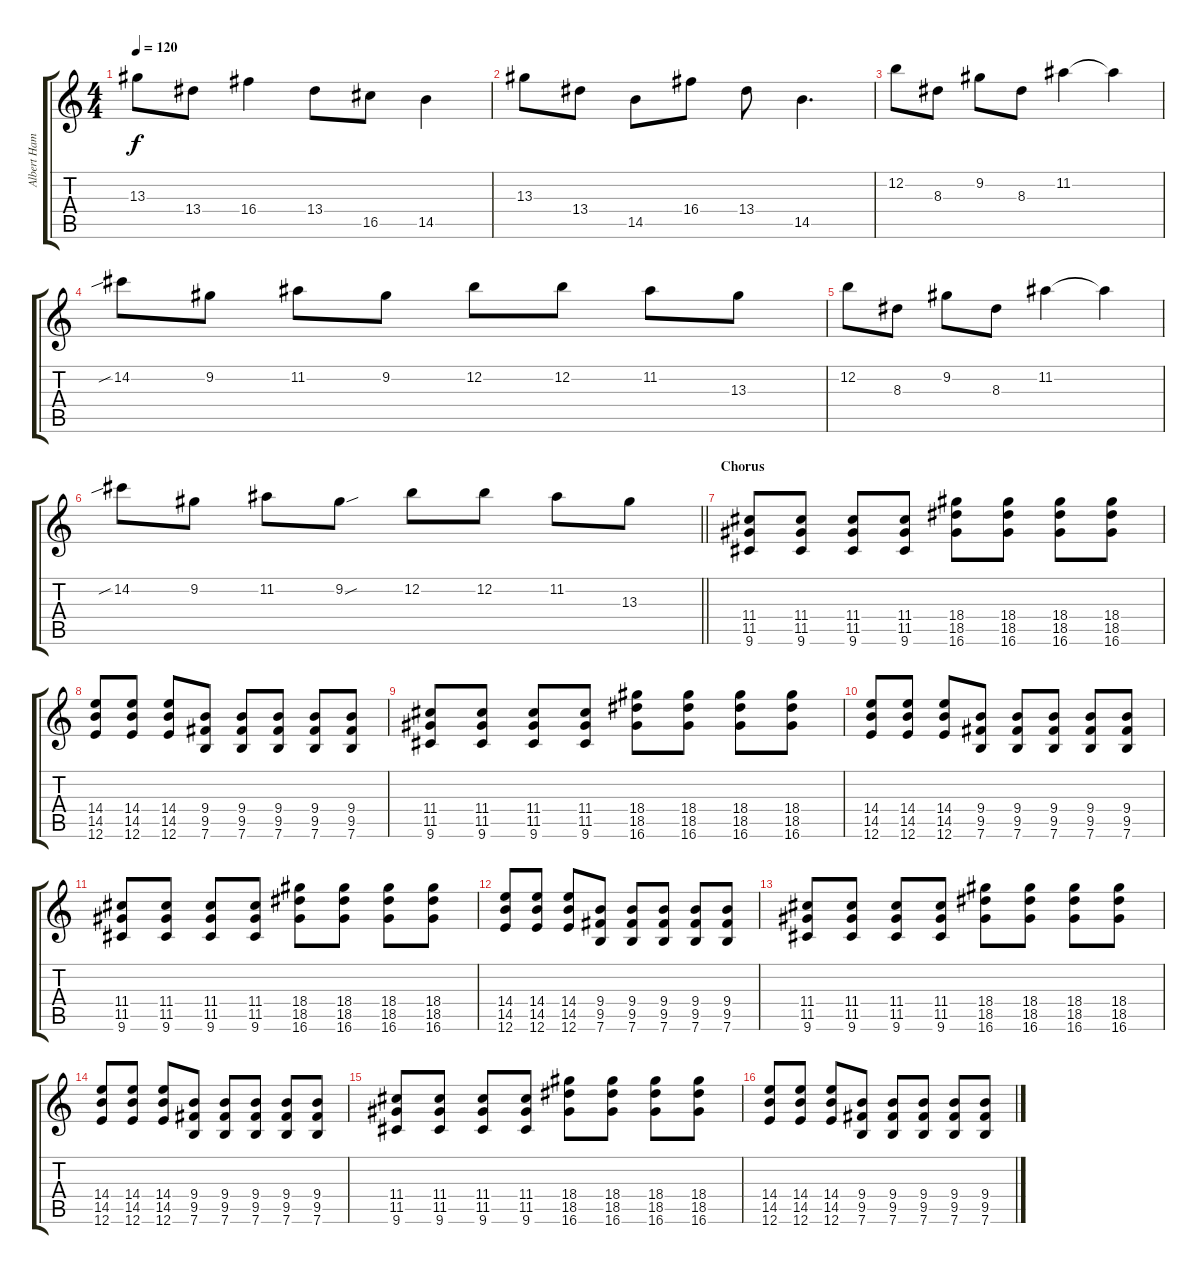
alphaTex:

\track ("Albert Hammond Jr. - Rhythm guitars" "Albert Ham") {instrument distortionguitar}
\staff {score tabs}
\tuning (E4 B3 G3 D3 A2 E2) {hide}
\ts (4 4)
\tempo 120
\clef g2
\ks c
13.3.8{dy f} 13.4.8 16.4.4 13.4.8 16.5.8 14.5.4 |
13.3.8 13.4.8 14.5.8 16.4.8 13.4.8 14.5.4{d} |
12.2.8 8.3.8 9.2.8 8.3.8 11.2.4 11.2{t}.4 |
14.2{sib}.8 9.2.8 11.2.8 9.2.8 12.2.8 12.2.8 11.2.8 13.3.8 |
12.2.8 8.3.8 9.2.8 8.3.8 11.2.4 11.2{t}.4 |
\barLineRight lightlight
14.2{sib}.8 9.2.8 11.2.8 9.2{sou}.8 12.2.8 12.2.8 11.2.8 13.3.8 |
\section ("" "Chorus")
(11.4 11.5 9.6).8 (11.4 11.5 9.6).8 (11.4 11.5 9.6).8 (11.4 11.5 9.6).8 (18.4 18.5 16.6).8 (18.4 18.5 16.6).8 (18.4 18.5 16.6).8 (18.4 18.5 16.6).8 |
(14.4 14.5 12.6).8 (14.4 14.5 12.6).8 (14.4 14.5 12.6).8 (9.4 9.5 7.6).8 (9.4 9.5 7.6).8 (9.4 9.5 7.6).8 (9.4 9.5 7.6).8 (9.4 9.5 7.6).8 |
(11.4 11.5 9.6).8 (11.4 11.5 9.6).8 (11.4 11.5 9.6).8 (11.4 11.5 9.6).8 (18.4 18.5 16.6).8 (18.4 18.5 16.6).8 (18.4 18.5 16.6).8 (18.4 18.5 16.6).8 |
(14.4 14.5 12.6).8 (14.4 14.5 12.6).8 (14.4 14.5 12.6).8 (9.4 9.5 7.6).8 (9.4 9.5 7.6).8 (9.4 9.5 7.6).8 (9.4 9.5 7.6).8 (9.4 9.5 7.6).8 |
(11.4 11.5 9.6).8 (11.4 11.5 9.6).8 (11.4 11.5 9.6).8 (11.4 11.5 9.6).8 (18.4 18.5 16.6).8 (18.4 18.5 16.6).8 (18.4 18.5 16.6).8 (18.4 18.5 16.6).8 |
(14.4 14.5 12.6).8 (14.4 14.5 12.6).8 (14.4 14.5 12.6).8 (9.4 9.5 7.6).8 (9.4 9.5 7.6).8 (9.4 9.5 7.6).8 (9.4 9.5 7.6).8 (9.4 9.5 7.6).8 |
(11.4 11.5 9.6).8 (11.4 11.5 9.6).8 (11.4 11.5 9.6).8 (11.4 11.5 9.6).8 (18.4 18.5 16.6).8 (18.4 18.5 16.6).8 (18.4 18.5 16.6).8 (18.4 18.5 16.6).8 |
(14.4 14.5 12.6).8 (14.4 14.5 12.6).8 (14.4 14.5 12.6).8 (9.4 9.5 7.6).8 (9.4 9.5 7.6).8 (9.4 9.5 7.6).8 (9.4 9.5 7.6).8 (9.4 9.5 7.6).8 |
(11.4 11.5 9.6).8 (11.4 11.5 9.6).8 (11.4 11.5 9.6).8 (11.4 11.5 9.6).8 (18.4 18.5 16.6).8 (18.4 18.5 16.6).8 (18.4 18.5 16.6).8 (18.4 18.5 16.6).8 |
(14.4 14.5 12.6).8 (14.4 14.5 12.6).8 (14.4 14.5 12.6).8 (9.4 9.5 7.6).8 (9.4 9.5 7.6).8 (9.4 9.5 7.6).8 (9.4 9.5 7.6).8 (9.4 9.5 7.6).8
